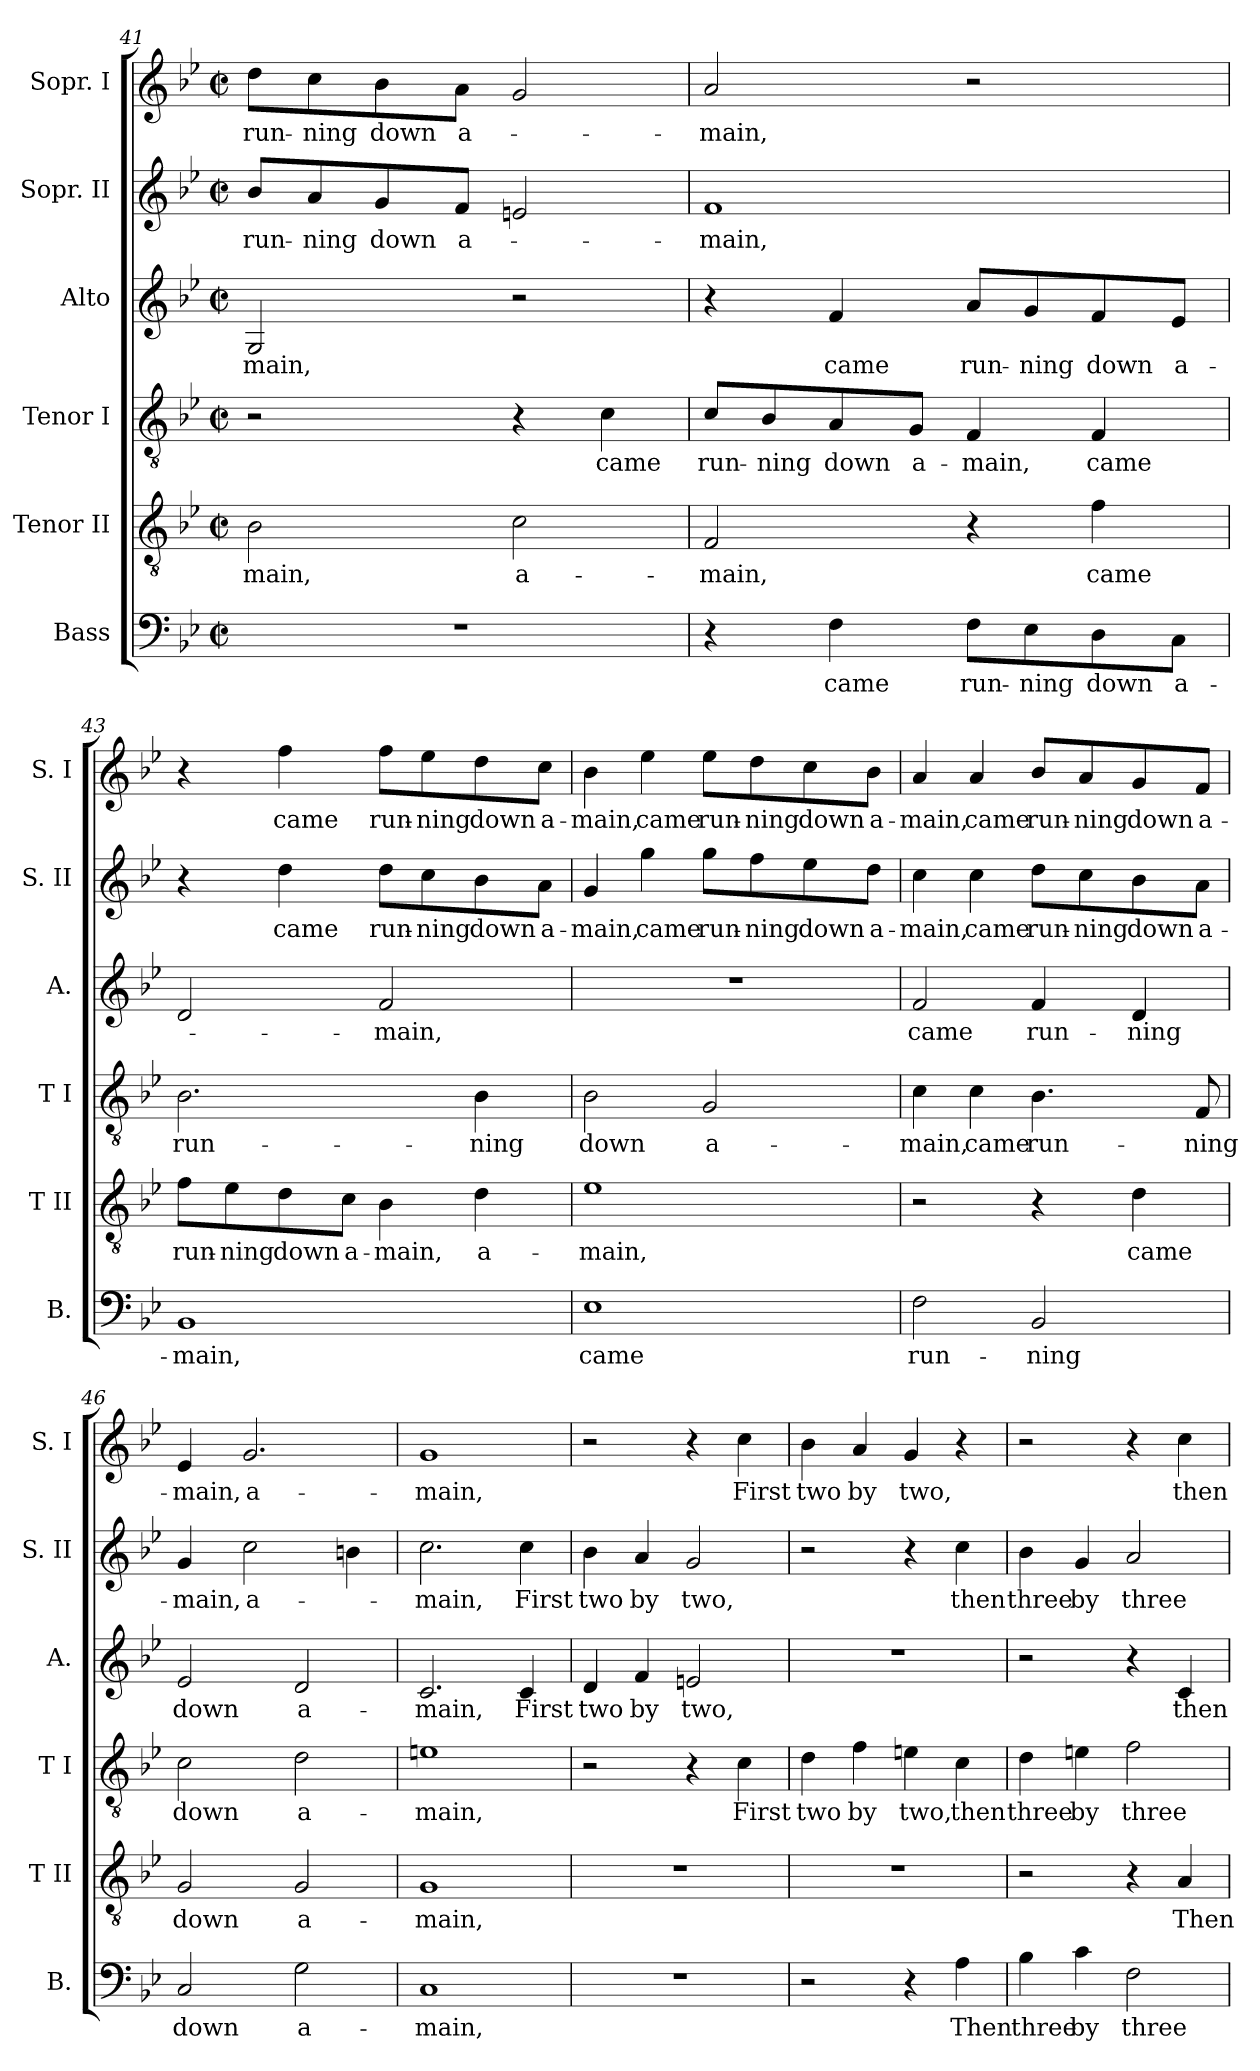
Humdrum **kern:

**kern	**text	**kern	**text	**kern	**text	**kern	**text	**kern	**text	**kern	**text
*part6	*part6	*part5	*part5	*part4	*part4	*part3	*part3	*part2	*part2	*part1	*part1
*staff6	*staff6	*staff5	*staff5	*staff4	*staff4	*staff3	*staff3	*staff2	*staff2	*staff1	*staff1
*I"Bass	*	*I"Tenor II	*	*I"Tenor I	*	*I"Alto	*	*I"Sopr. II	*	*I"Sopr. I	*
*I'B.	*	*I'T II	*	*I'T I	*	*I'A.	*	*I'S. II	*	*I'S. I	*
*clefF4	*	*clefGv2	*	*clefGv2	*	*clefG2	*	*clefG2	*	*clefG2	*
*k[b-e-]	*	*k[b-e-]	*	*k[b-e-]	*	*k[b-e-]	*	*k[b-e-]	*	*k[b-e-]	*
*B-:	*	*B-:	*	*B-:	*	*B-:	*	*B-:	*	*B-:	*
*M2/2	*	*M2/2	*	*M2/2	*	*M2/2	*	*M2/2	*	*M2/2	*
*met(c|)	*	*met(c|)	*	*met(c|)	*	*met(c|)	*	*met(c|)	*	*met(c|)	*
=41	=41	=41	=41	=41	=41	=41	=41	=41	=41	=41	=41
1r	.	2B-\	-main,	2r	.	2G/	-main,	8b-/L	run-	8dd\L	run-
.	.	.	.	.	.	.	.	8a/	-ning	8cc\	-ning
.	.	.	.	.	.	.	.	8g/	down	8b-\	down
.	.	.	.	.	.	.	.	8f/J	a-	8a\J	a-
.	.	2c\	a-	4r	.	2r	.	2en/	.	2g/	.
.	.	.	.	4c\	came	.	.	.	.	.	.
!!LO:LB:g=z
=42	=42	=42	=42	=42	=42	=42	=42	=42	=42	=42	=42
4r	.	2F/	-main,	8c/L	run-	4r	.	1f	-main,	2a/	-main,
.	.	.	.	8B-/	-ning	.	.	.	.	.	.
4F\	came	.	.	8A/	down	4f/	came	.	.	.	.
.	.	.	.	8G/J	a-	.	.	.	.	.	.
8F\L	run-	4r	.	4F/	-main,	8a/L	run-	.	.	2r	.
8E-\	-ning	.	.	.	.	8g/	-ning	.	.	.	.
8D\	down	4f\	came	4F/	came	8f/	down	.	.	.	.
8C\J	a-	.	.	.	.	8e-/J	a-	.	.	.	.
=43	=43	=43	=43	=43	=43	=43	=43	=43	=43	=43	=43
1BB-	-main,	8f\L	run-	2.B-\	run-	2d/	.	4r	.	4r	.
.	.	8e-\	-ning	.	.	.	.	.	.	.	.
.	.	8d\	down	.	.	.	.	4dd\	came	4ff\	came
.	.	8c\J	a-	.	.	.	.	.	.	.	.
.	.	4B-\	-main,	.	.	2f/	-main,	8dd\L	run-	8ff\L	run-
.	.	.	.	.	.	.	.	8cc\	-ning	8ee-\	-ning
.	.	4d\	a-	4B-\	-ning	.	.	8b-\	down	8dd\	down
.	.	.	.	.	.	.	.	8a\J	a-	8cc\J	a-
=44	=44	=44	=44	=44	=44	=44	=44	=44	=44	=44	=44
1E-	came	1e-	-main,	2B-\	down	1r	.	4g/	-main,	4b-\	-main,
.	.	.	.	.	.	.	.	4gg\	came	4ee-\	came
.	.	.	.	2G/	a-	.	.	8gg\L	run-	8ee-\L	run-
.	.	.	.	.	.	.	.	8ff\	-ning	8dd\	-ning
.	.	.	.	.	.	.	.	8ee-\	down	8cc\	down
.	.	.	.	.	.	.	.	8dd\J	a-	8b-\J	a-
!!LO:PB:g=z
=45	=45	=45	=45	=45	=45	=45	=45	=45	=45	=45	=45
2F\	run-	2r	.	4c\	-main,	2f/	came	4cc\	-main,	4a/	-main,
.	.	.	.	4c\	came	.	.	4cc\	came	4a/	came
2BB-/	-ning	4r	.	4.B-\	run-	4f/	run-	8dd\L	run-	8b-/L	run-
.	.	.	.	.	.	.	.	8cc\	-ning	8a/	-ning
.	.	4d\	came	.	.	4d/	-ning	8b-\	down	8g/	down
.	.	.	.	8F/	-ning	.	.	8a\J	a-	8f/J	a-
=46	=46	=46	=46	=46	=46	=46	=46	=46	=46	=46	=46
2C/	down	2G/	down	2c\	down	2e-/	down	4g/	-main,	4e-/	-main,
.	.	.	.	.	.	.	.	2cc\	a-	2.g/	a-
2G\	a-	2G/	a-	2d\	a-	2d/	a-	.	.	.	.
.	.	.	.	.	.	.	.	4bn\	.	.	.
=47	=47	=47	=47	=47	=47	=47	=47	=47	=47	=47	=47
1C	-main,	1G	-main,	1en	-main,	2.c/	-main,	2.cc\	-main,	1g	-main,
.	.	.	.	.	.	4c/	First	4cc\	First	.	.
=48	=48	=48	=48	=48	=48	=48	=48	=48	=48	=48	=48
1r	.	1r	.	2r	.	4d/	two	4b-\	two	2r	.
.	.	.	.	.	.	4f/	by	4a/	by	.	.
.	.	.	.	4r	.	2en/	two,	2g/	two,	4r	.
.	.	.	.	4c\	First	.	.	.	.	4cc\	First
!!LO:LB:g=z
=49	=49	=49	=49	=49	=49	=49	=49	=49	=49	=49	=49
2r	.	1r	.	4d\	two	1r	.	2r	.	4b-\	two
.	.	.	.	4f\	by	.	.	.	.	4a/	by
4r	.	.	.	4en\	two,	.	.	4r	.	4g/	two,
4A\	Then	.	.	4c\	then	.	.	4cc\	then	4r	.
=50	=50	=50	=50	=50	=50	=50	=50	=50	=50	=50	=50
4B-\	three	2r	.	4d\	three	2r	.	4b-\	three	2r	.
4c\	by	.	.	4en\	by	.	.	4g/	by	.	.
2F\	three	4r	.	2f\	three	4r	.	2a/	three	4r	.
.	.	4A/	Then	.	.	4c/	then	.	.	4cc\	then
=	=	=	=	=	=	=	=	=	=	=	=
*-	*-	*-	*-	*-	*-	*-	*-	*-	*-	*-	*-
